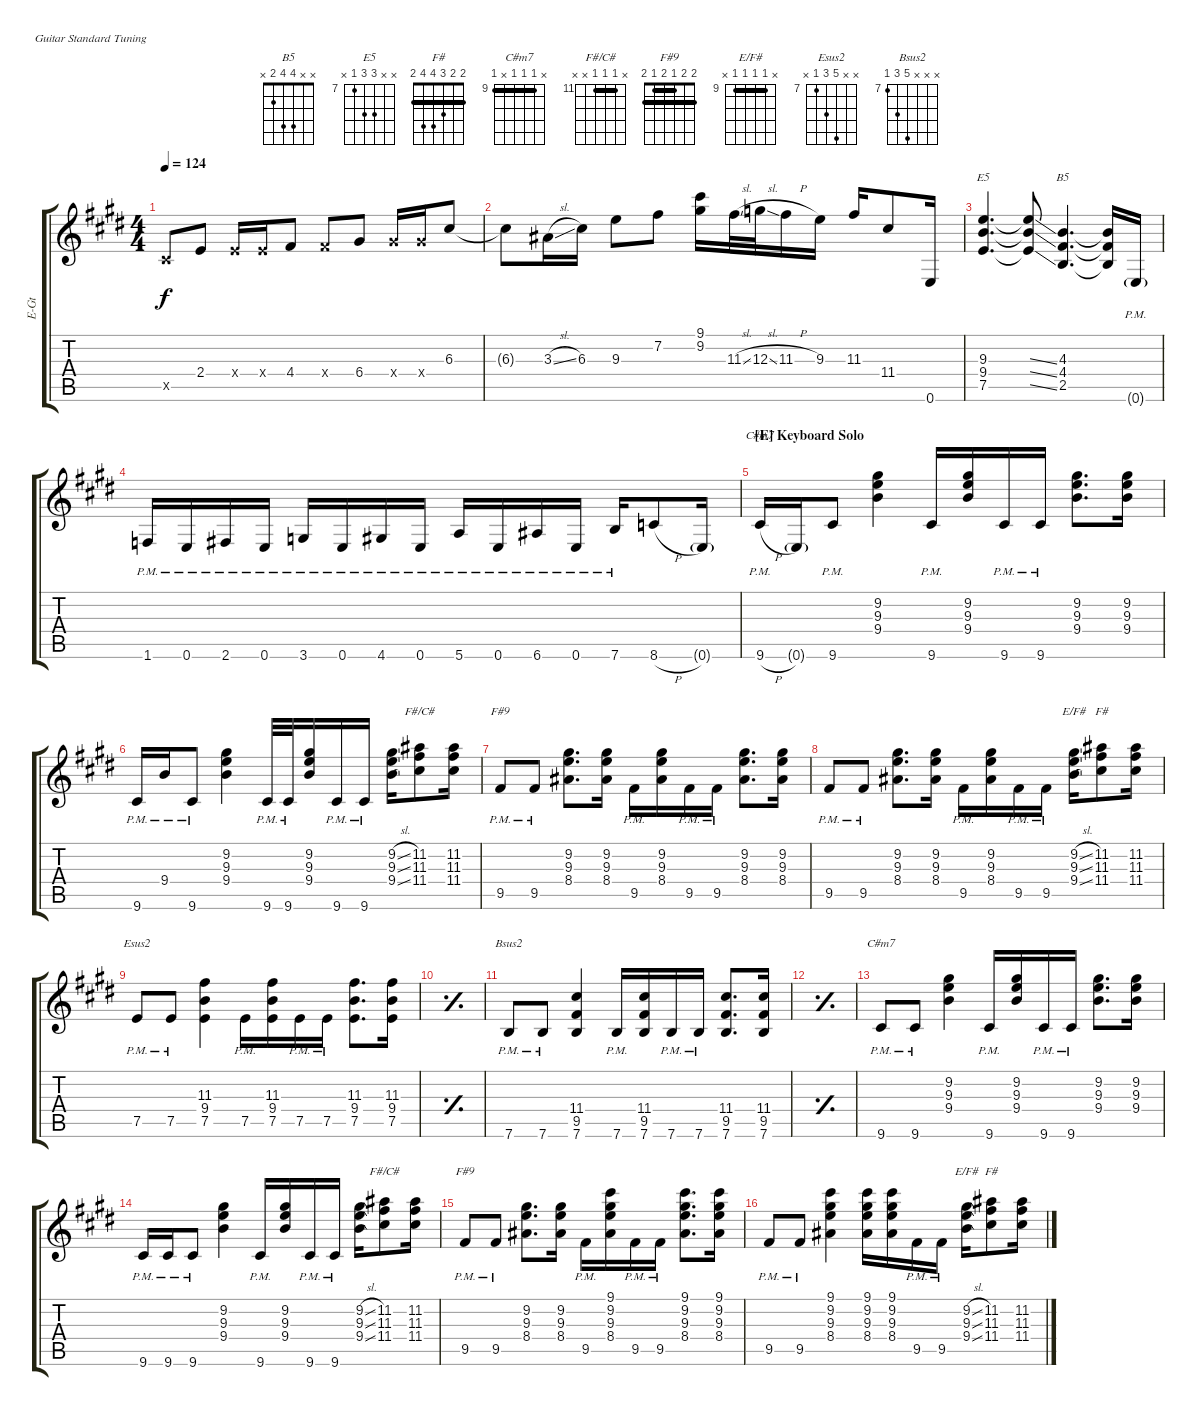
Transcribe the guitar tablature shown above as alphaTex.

\defaultSystemsLayout 4
\bracketExtendMode groupsimilarinstruments
\otherSystemsTrackNameOrientation horizontal
\track ("Rhythm Guitar II" "E-Gt") {multiBarRest instrument distortionguitar}
\staff {score tabs}
\tuning (E4 B3 G3 D3 A2 E2)
\chord ("B5" x x 4 4 2 x) {showfingering false}
\chord ("E5" x x 9 9 7 x) {firstfret 7 showfingering false}
\chord ("F#" 2 2 3 4 4 2) {showfingering false barre (2 2)}
\chord ("C#m7" x 9 9 9 x 9) {firstfret 9 showfingering false barre (9 9 9)}
\chord ("F#/C#" x 11 11 11 x x) {firstfret 11 showfingering false barre (11 11)}
\chord ("F#9" 2 2 1 2 1 2) {showfingering false barre (1 2)}
\chord ("E/F#" x 9 9 9 9 x) {firstfret 9 showfingering false barre (9 9 9)}
\chord ("Esus2" x x 11 9 7 x) {firstfret 7 showfingering false}
\chord ("Bsus2" x x x 11 9 7) {firstfret 7 showfingering false}
\ts (4 4)
\tempo 124
\clef g2
\ks c#minor
4.5{x acc #}.8{dy f} 2.4{acc forcenatural}.8 2.4{x acc forcenatural}.16 2.4{x acc forcenatural}.16 4.4{acc #}.8 4.4{x acc #}.8 6.4{acc #}.8 6.4{x acc #}.16 6.4{x acc #}.16 6.3{acc #}.8 |
6.3{t acc #}.8 3.3{sl acc #}.16 6.3{acc #}.16 9.3{acc forcenatural}.8 7.2{acc #}.8 (9.2{acc #} 9.1{acc #}).16 11.3{sl acc #}.32 12.3{sl acc forcenatural}.32 11.3{h acc #}.16 9.3{acc forcenatural}.16 11.3{acc #}.16 11.4{acc #}.8 0.6{acc forcenatural}.16 |
(7.5{acc forcenatural} 9.4{acc forcenatural} 9.3{acc forcenatural}).4{d ch "E5"} (7.5{ss t acc forcenatural} 9.4{ss t acc forcenatural} 9.3{ss t acc forcenatural}).8 (4.3{acc forcenatural} 4.4{acc #} 2.5{acc forcenatural}).4{d ch "B5"} (4.3{t acc forcenatural} 4.4{t acc #} 2.5{t acc forcenatural}).16 0.6{g pm acc forcenatural}.16 |
1.6{pm acc forcenatural}.16 0.6{pm acc forcenatural}.16 2.6{pm acc #}.16 0.6{pm acc forcenatural}.16 3.6{pm acc forcenatural}.16 0.6{pm acc forcenatural}.16 4.6{pm acc #}.16 0.6{pm acc forcenatural}.16 5.6{pm acc forcenatural}.16 0.6{pm acc forcenatural}.16 6.6{pm acc #}.16 0.6{pm acc forcenatural}.16 7.6{pm acc forcenatural}.16 8.6{h acc forcenatural}.8 0.6{g acc forcenatural}.16 |
\section ("E" "Keyboard Solo")
9.6{h pm acc #}.16{ch "C#m7"} 0.6{g acc forcenatural}.16 9.6{pm acc #}.8 (9.2{acc #} 9.3{acc forcenatural} 9.4{acc forcenatural}).4 9.6{pm acc #}.16 (9.3{acc forcenatural} 9.4{acc forcenatural} 9.2{acc #}).16 9.6{pm acc #}.16 9.6{pm acc #}.16 (9.4{acc forcenatural} 9.3{acc forcenatural} 9.2{acc #}).8{d} (9.2{acc #} 9.3{acc forcenatural} 9.4{acc forcenatural}).16 |
9.6{pm acc #}.16 9.4{pm acc forcenatural}.16 9.6{pm acc #}.8 (9.2{acc #} 9.3{acc forcenatural} 9.4{acc forcenatural}).4 9.6{pm acc #}.32 9.6{pm acc #}.32 (9.3{acc forcenatural} 9.4{acc forcenatural} 9.2{acc #}).16 9.6{pm acc #}.16 9.6{pm acc #}.16 (9.2{sl acc #} 9.3{sl acc forcenatural} 9.4{sl acc forcenatural}).16 (11.2{acc #} 11.3{acc #} 11.4{acc #}).8{ch "F#/C#"} (11.2{acc #} 11.3{acc #} 11.4{acc #}).16 |
9.5{pm acc #}.8{ch "F#9"} 9.5{pm acc #}.8 (8.4{acc #} 9.3{acc forcenatural} 9.2{acc #}).8{d} (8.4{acc #} 9.3{acc forcenatural} 9.2{acc #}).16 9.5{pm acc #}.16 (9.3{acc forcenatural} 9.2{acc #} 8.4{acc #}).16 9.5{pm acc #}.16 9.5{pm acc #}.16 (9.2{acc #} 9.3{acc forcenatural} 8.4{acc #}).8{d} (9.2{acc #} 9.3{acc forcenatural} 8.4{acc #}).16 |
9.5{pm acc #}.8 9.5{pm acc #}.8 (8.4{acc #} 9.3{acc forcenatural} 9.2{acc #}).8{d} (9.2{acc #} 9.3{acc forcenatural} 8.4{acc #}).16 9.5{pm acc #}.16 (9.3{acc forcenatural} 9.2{acc #} 8.4{acc #}).16 9.5{pm acc #}.16 9.5{pm acc #}.16 (9.2{sl acc #} 9.3{sl acc forcenatural} 9.4{sl acc forcenatural}).16{ch "E/F#"} (11.2{acc #} 11.3{acc #} 11.4{acc #}).8{ch "F#"} (11.2{acc #} 11.3{acc #} 11.4{acc #}).16 |
7.5{pm acc forcenatural}.8{ch "Esus2"} 7.5{pm acc forcenatural}.8 (7.5{acc forcenatural} 9.4{acc forcenatural} 11.3{acc #}).4 7.5{pm acc forcenatural}.16 (7.5{acc forcenatural} 9.4{acc forcenatural} 11.3{acc #}).16 7.5{pm acc forcenatural}.16 7.5{pm acc forcenatural}.16 (7.5{acc forcenatural} 9.4{acc forcenatural} 11.3{acc #}).8{d} (7.5{acc forcenatural} 9.4{acc forcenatural} 11.3{acc #}).16 |
\simile simple
|
\simile none
7.6{pm acc forcenatural}.8{ch "Bsus2"} 7.6{pm acc forcenatural}.8 (7.6{acc forcenatural} 9.5{acc #} 11.4{acc #}).4 7.6{pm acc forcenatural}.16 (7.6{acc forcenatural} 9.5{acc #} 11.4{acc #}).16 7.6{pm acc forcenatural}.16 7.6{pm acc forcenatural}.16 (7.6{acc forcenatural} 9.5{acc #} 11.4{acc #}).8{d} (7.6{acc forcenatural} 9.5{acc #} 11.4{acc #}).16 |
\simile simple
|
\simile none
9.6{pm acc #}.8{ch "C#m7"} 9.6{pm acc #}.8 (9.2{acc #} 9.3{acc forcenatural} 9.4{acc forcenatural}).4 9.6{pm acc #}.16 (9.3{acc forcenatural} 9.4{acc forcenatural} 9.2{acc #}).16 9.6{pm acc #}.16 9.6{pm acc #}.16 (9.4{acc forcenatural} 9.3{acc forcenatural} 9.2{acc #}).8{d} (9.2{acc #} 9.3{acc forcenatural} 9.4{acc forcenatural}).16 |
9.6{pm acc #}.16 9.6{pm acc #}.16 9.6{pm acc #}.8 (9.2{acc #} 9.3{acc forcenatural} 9.4{acc forcenatural}).4 9.6{pm acc #}.16 (9.3{acc forcenatural} 9.4{acc forcenatural} 9.2{acc #}).16 9.6{pm acc #}.16 9.6{pm acc #}.16 (9.2{sl acc #} 9.3{sl acc forcenatural} 9.4{sl acc forcenatural}).16 (11.2{acc #} 11.3{acc #} 11.4{acc #}).8{ch "F#/C#"} (11.2{acc #} 11.3{acc #} 11.4{acc #}).16 |
9.5{pm acc #}.8{ch "F#9"} 9.5{pm acc #}.8 (8.4{acc #} 9.3{acc forcenatural} 9.2{acc #}).8{d} (8.4{acc #} 9.3{acc forcenatural} 9.2{acc #}).16 9.5{pm acc #}.16 (9.3{acc forcenatural} 9.2{acc #} 9.1{acc #} 8.4{acc #}).16 9.5{pm acc #}.16 9.5{pm acc #}.16 (9.1{acc #} 9.2{acc #} 9.3{acc forcenatural} 8.4{acc #}).8{d} (9.1{acc #} 9.2{acc #} 9.3{acc forcenatural} 8.4{acc #}).16 |
9.5{pm acc #}.8 9.5{pm acc #}.8 (8.4{acc #} 9.3{acc forcenatural} 9.2{acc #} 9.1{acc #}).4 (8.4{acc #} 9.3{acc forcenatural} 9.2{acc #} 9.1{acc #}).16 (9.3{acc forcenatural} 9.2{acc #} 9.1{acc #} 8.4{acc #}).16 9.5{pm acc #}.16 9.5{pm acc #}.16 (9.2{sl acc #} 9.3{sl acc forcenatural} 9.4{sl acc forcenatural}).16{ch "E/F#"} (11.2{acc #} 11.3{acc #} 11.4{acc #}).8{ch "F#"} (11.2{acc #} 11.3{acc #} 11.4{acc #}).16
